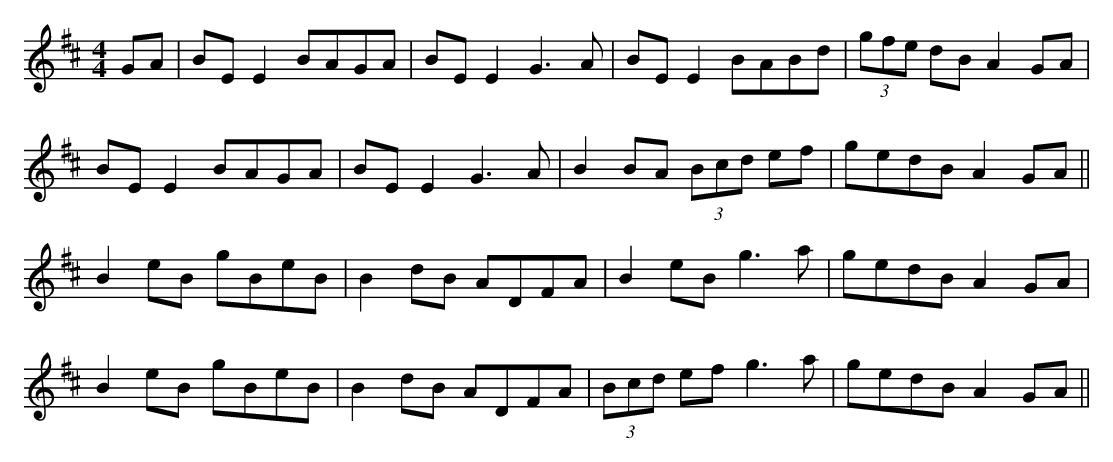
X:1
M:4/4
K:Edor
GA|BE E2 BAGA|BE E2 G3A|BE E2 BABd|(3gfe dB A2 GA|
BE E2 BAGA|BE E2 G3A|B2 BA (3Bcd ef|gedB A2GA||
B2 eB gBeB|B2 dB ADFA|B2 eB g3a|gedB A2 GA|
B2 eB gBeB|B2 dB ADFA|(3Bcd ef g3a|gedB A2GA||
